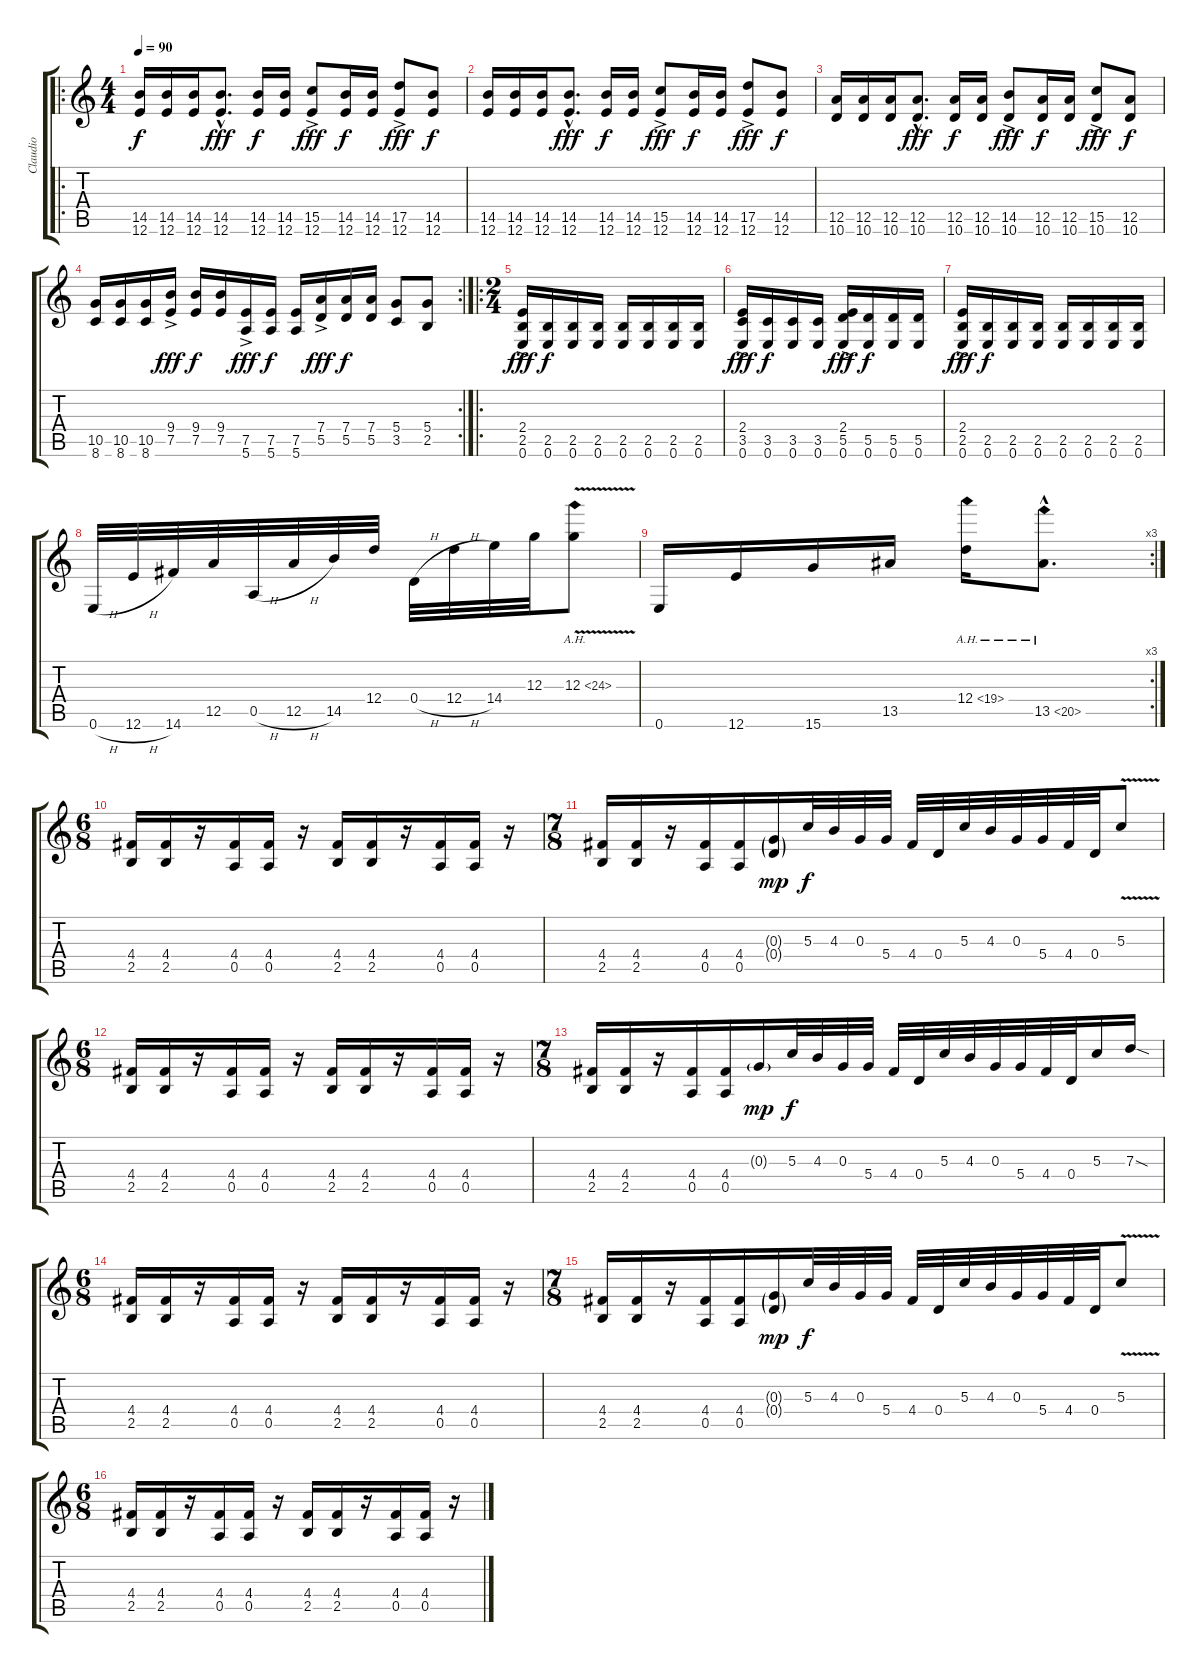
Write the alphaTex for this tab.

\track ("Claudio" "Claudio") {instrument distortionguitar}
\staff {score tabs}
\tuning (E4 B3 G3 D3 A2 E2) {hide}
\ro
\ts (4 4)
\tempo 90
\clef g2
\ks c
(14.5 12.6).16{dy f} (14.5 12.6).16 (14.5 12.6).16 (14.5{hac} 12.6{hac}).8{d dy fff} (14.5 12.6).16{dy f} (14.5 12.6).16 (15.5{ac} 12.6).8{dy fff} (14.5 12.6).16{dy f} (14.5 12.6).16 (17.5{ac} 12.6).8{dy fff} (14.5 12.6).8{dy f} |
(14.5 12.6).16 (14.5 12.6).16 (14.5 12.6).16 (14.5{hac} 12.6{hac}).8{d dy fff} (14.5 12.6).16{dy f} (14.5 12.6).16 (15.5{ac} 12.6).8{dy fff} (14.5 12.6).16{dy f} (14.5 12.6).16 (17.5{ac} 12.6).8{dy fff} (14.5 12.6).8{dy f} |
(12.5 10.6).16 (12.5 10.6).16 (12.5 10.6).16 (12.5{hac} 10.6{hac}).8{d dy fff} (12.5 10.6).16{dy f} (12.5 10.6).16 (14.5{ac} 10.6).8{dy fff} (12.5 10.6).16{dy f} (12.5 10.6).16 (15.5{ac} 10.6).8{dy fff} (12.5 10.6).8{dy f} |
\rc 2
(10.5 8.6).16 (10.5 8.6).16 (10.5 8.6).16 (9.4{ac} 7.5).16{dy fff} (9.4 7.5).16{dy f} (9.4 7.5).16 (7.5{ac} 5.6).16{dy fff} (7.5 5.6).16{dy f} (7.5 5.6).16 (7.4{ac} 5.5).16{dy fff} (7.4 5.5).16{dy f} (7.4 5.5).16 (5.4 3.5).8 (5.4 2.5).8 |
\ro
\ts (2 4)
(2.4{ac} 2.5{ac} 0.6{ac}).16{dy fff} (2.5 0.6).16{dy f} (2.5 0.6).16 (2.5 0.6).16 (2.5 0.6).16 (2.5 0.6).16 (2.5 0.6).16 (2.5 0.6).16 |
(2.4{ac} 3.5{ac} 0.6{ac}).16{dy fff} (3.5 0.6).16{dy f} (3.5 0.6).16 (3.5 0.6).16 (2.4{ac} 5.5{ac} 0.6{ac}).16{dy fff} (5.5 0.6).16{dy f} (5.5 0.6).16 (5.5 0.6).16 |
(2.4{ac} 2.5{ac} 0.6{ac}).16{dy fff} (2.5 0.6).16{dy f} (2.5 0.6).16 (2.5 0.6).16 (2.5 0.6).16 (2.5 0.6).16 (2.5 0.6).16 (2.5 0.6).16 |
0.6{h}.32 12.6{h}.32 14.6.32 12.5.32 0.5{h}.32 12.5{h}.32 14.5.32 12.4.32 0.4{h}.32 12.4{h}.32 14.4.32 12.3.32 12.3{ah 12 v}.8 |
\rc 3
0.6.16 12.6.16 15.6.16 13.5.16 12.4{ah 7}.16 13.5{ah 7 hac}.8{d} |
\ts (6 8)
(4.4 2.5).16 (4.4 2.5).16 r.16 (4.4 0.5).16 (4.4 0.5).16 r.16 (4.4 2.5).16 (4.4 2.5).16 r.16 (4.4 0.5).16 (4.4 0.5).16 r.16 |
\ts (7 8)
(4.4 2.5).16 (4.4 2.5).16 r.16 (4.4 0.5).16 (4.4 0.5).16 (0.3{g} 0.4{g}).16{dy mp} 5.3.32{dy f} 4.3.32 0.3.32 5.4.32 4.4.32 0.4.32 5.3.32 4.3.32 0.3.32 5.4.32 4.4.32 0.4.32 5.3{v}.8 |
\ts (6 8)
(4.4 2.5).16 (4.4 2.5).16 r.16 (4.4 0.5).16 (4.4 0.5).16 r.16 (4.4 2.5).16 (4.4 2.5).16 r.16 (4.4 0.5).16 (4.4 0.5).16 r.16 |
\ts (7 8)
(4.4 2.5).16 (4.4 2.5).16 r.16 (4.4 0.5).16 (4.4 0.5).16 0.3{g}.16{dy mp} 5.3.32{dy f} 4.3.32 0.3.32 5.4.32 4.4.32 0.4.32 5.3.32 4.3.32 0.3.32 5.4.32 4.4.32 0.4.32 5.3.16 7.3{sod}.16 |
\ts (6 8)
(4.4 2.5).16 (4.4 2.5).16 r.16 (4.4 0.5).16 (4.4 0.5).16 r.16 (4.4 2.5).16 (4.4 2.5).16 r.16 (4.4 0.5).16 (4.4 0.5).16 r.16 |
\ts (7 8)
(4.4 2.5).16 (4.4 2.5).16 r.16 (4.4 0.5).16 (4.4 0.5).16 (0.3{g} 0.4{g}).16{dy mp} 5.3.32{dy f} 4.3.32 0.3.32 5.4.32 4.4.32 0.4.32 5.3.32 4.3.32 0.3.32 5.4.32 4.4.32 0.4.32 5.3{v}.8 |
\ts (6 8)
(4.4 2.5).16 (4.4 2.5).16 r.16 (4.4 0.5).16 (4.4 0.5).16 r.16 (4.4 2.5).16 (4.4 2.5).16 r.16 (4.4 0.5).16 (4.4 0.5).16 r.16
